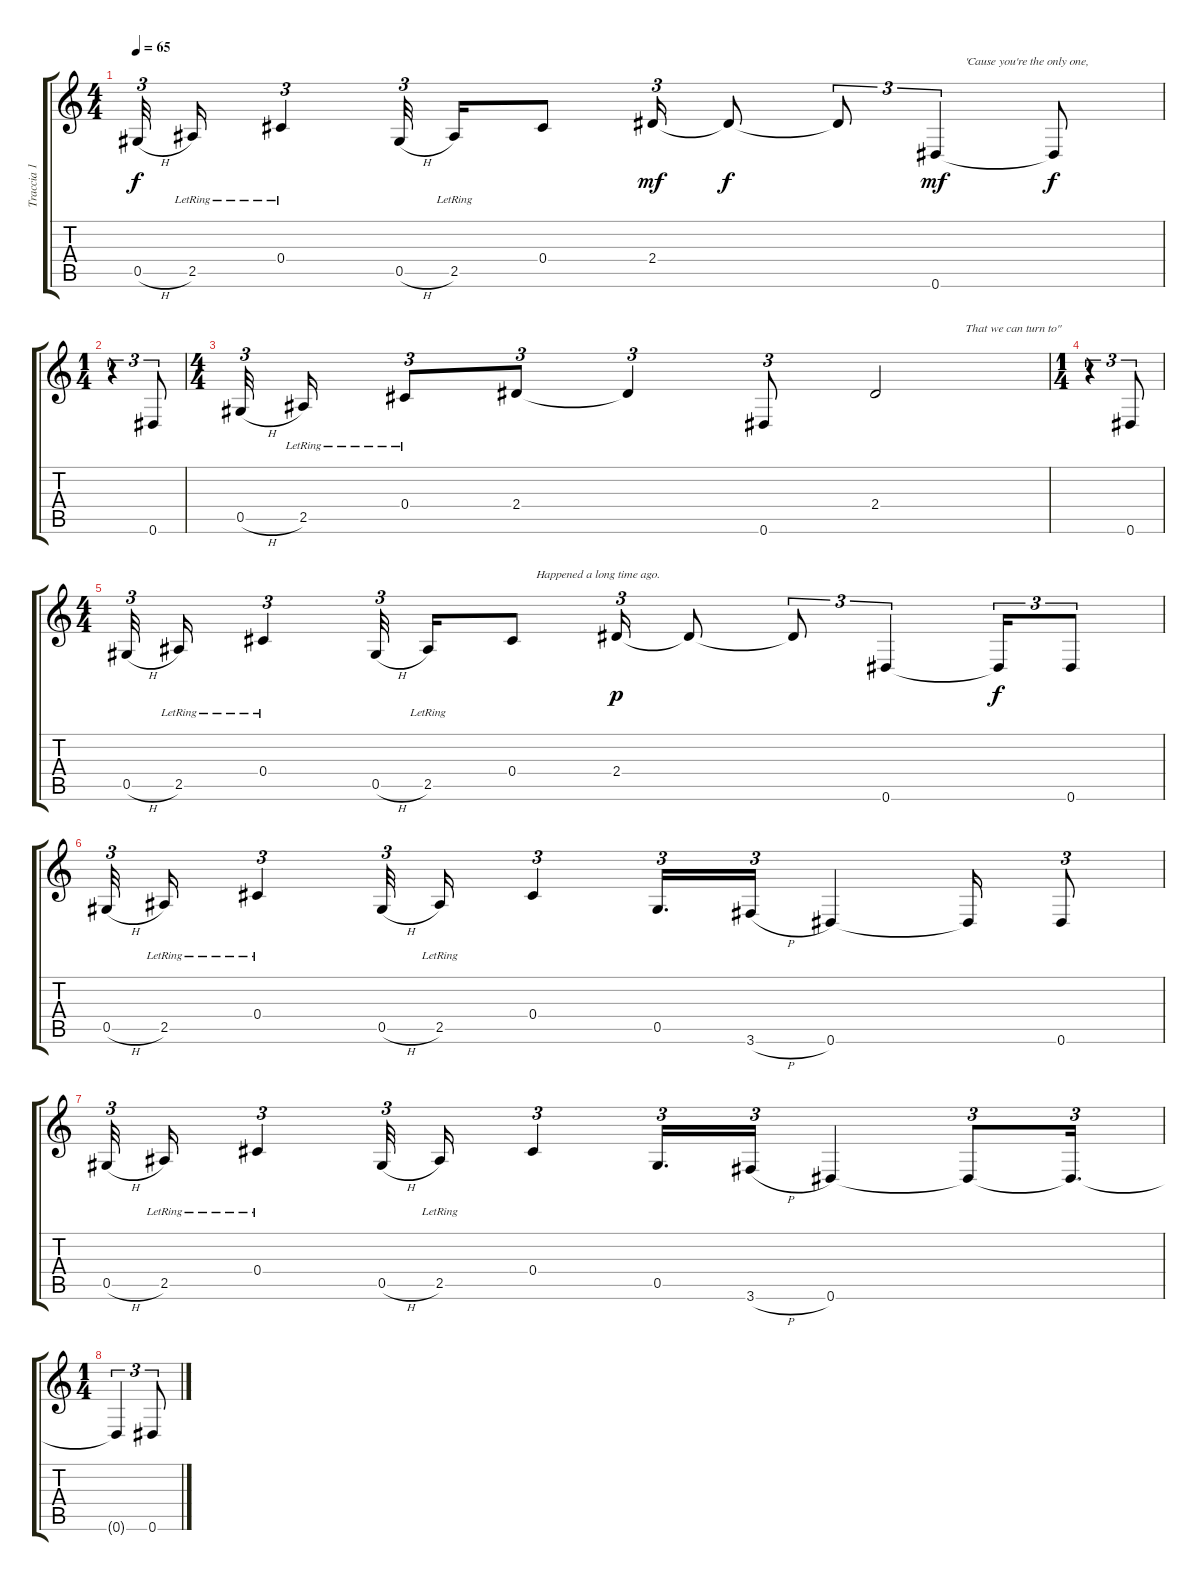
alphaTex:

\track ("Traccia 1" "Traccia 1") {instrument acousticguitarsteel}
\staff {score tabs}
\tuning (Eb4 Bb3 Gb3 Db3 Ab2 Eb2) {hide}
\ts (4 4)
\tempo 65
\clef g2
\ks c
0.5{h}.32{tu (3 2) dy f} 2.5{lr}.16 0.4{lr}.4{tu (3 2)} 0.5{h}.32{tu (3 2) beam splitsecondary} 2.5{lr}.16 0.4.8 2.4.16{tu (3 2) dy mf} 2.4{t}.8{dy f} 2.4{t}.8{tu (3 2)} 0.6.4{tu (3 2) txt "          'Cause you're the only one," dy mf} 0.6{t}.8{dy f} |
\ts (1 4)
r.4{tu (3 2)} 0.6.8{tu (3 2)} |
\ts (4 4)
0.5{h}.32{tu (3 2) beam splitsecondary} 2.5{lr}.16 0.4{lr}.8{tu (3 2)} 2.4.8{tu (3 2)} 2.4{t}.4{tu (3 2)} 0.6.8{tu (3 2)} 2.4.2{txt "                              That we can turn to\""} |
\ts (1 4)
r.4{tu (3 2)} 0.6.8{tu (3 2)} |
\ts (4 4)
0.5{h}.32{tu (3 2)} 2.5{lr}.16 0.4{lr}.4{tu (3 2)} 0.5{h}.32{tu (3 2) beam splitsecondary} 2.5{lr}.16 0.4.8{txt "        Happened a long time ago."} 2.4.16{tu (3 2) dy p} 2.4{t}.8 2.4{t}.8{tu (3 2)} 0.6.4{tu (3 2)} 0.6{t}.16{tu (3 2) dy f} 0.6.8{tu (3 2)} |
0.5{h}.32{tu (3 2)} 2.5{lr}.16 0.4{lr}.4{tu (3 2)} 0.5{h}.32{tu (3 2)} 2.5{lr}.16 0.4.4{tu (3 2)} 0.5.16{d tu (3 2)} 3.6{h}.16{tu (3 2)} 0.6.4 0.6{t}.16 0.6.8{tu (3 2)} |
0.5{h}.32{tu (3 2)} 2.5{lr}.16 0.4{lr}.4{tu (3 2)} 0.5{h}.32{tu (3 2)} 2.5{lr}.16 0.4.4{tu (3 2)} 0.5.16{d tu (3 2)} 3.6{h}.16{tu (3 2)} 0.6.4 0.6{t}.8{tu (3 2)} 0.6{t}.16{d tu (3 2)} |
\ts (1 4)
0.6{t}.4{tu (3 2)} 0.6.8{tu (3 2)}
